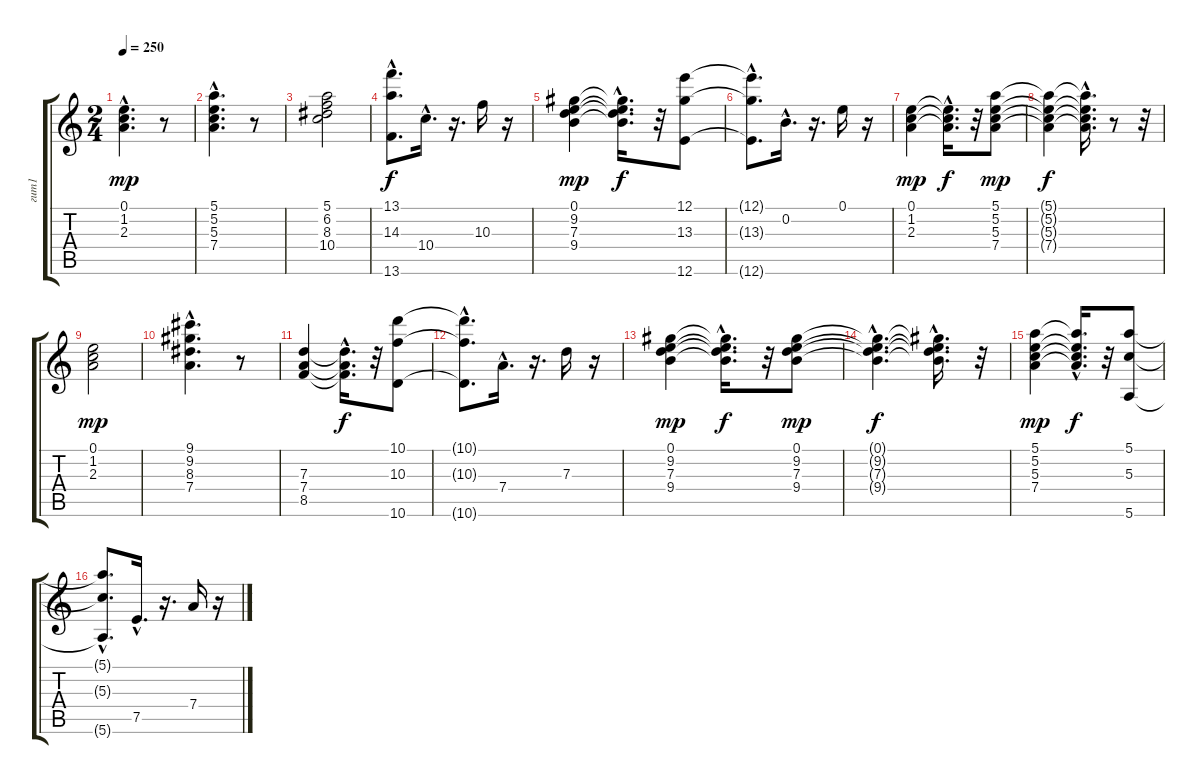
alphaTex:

\track ("гит1" "гит1") {instrument acousticguitarsteel}
\staff {score tabs}
\tuning (E4 B3 G3 D3 A2 E2) {hide}
\ts (2 4)
\tempo 250
\clef g2
\ks c
(0.1{hac} 1.2{hac} 2.3{hac}).4{d dy mp} r.8 |
(5.1{hac} 5.2{hac} 5.3{hac} 7.4{hac}).4{d} r.8 |
(5.1 6.2 8.3 10.4).2 |
(13.1 14.3 13.6{hac}).8{d dy f} 10.4{hac}.16{d} r.16{d} 10.3.16 r.16 |
(0.1 9.2 7.3 9.4).4{dy mp} (0.1{hac t} 9.2{hac t} 7.3{hac t} 9.4{hac t}).16{d dy f} r.32 (12.1 13.3 12.6).8 |
(12.1{t} 13.3{t} 12.6{hac t}).8{d} 0.2{hac}.16{d} r.16{d} 0.1.16 r.16 |
(0.1 1.2 2.3).4{dy mp} (0.1{hac t} 1.2{hac t} 2.3{hac t}).16{d dy f} r.32 (5.1 5.2 5.3 7.4).8{dy mp} |
(5.1{t} 5.2{t} 5.3{t} 7.4{t}).4{dy f} (5.1{hac t} 5.2{hac t} 5.3{hac t} 7.4{hac t}).16{d} r.8 r.32 |
(0.1 1.2 2.3).2{dy mp} |
(9.1{hac} 9.2{hac} 8.3{hac} 7.4{hac}).4{d} r.8 |
(7.3 7.4 8.5).4 (7.3{hac t} 7.4{hac t} 8.5{hac t}).16{d dy f} r.32 (10.1 10.3 10.6).8 |
(10.1{t} 10.3{t} 10.6{hac t}).8{d} 7.4{hac}.16{d} r.16{d} 7.3.16 r.16 |
(0.1 9.2 7.3 9.4).4{dy mp} (0.1{hac t} 9.2{hac t} 7.3{hac t} 9.4{hac t}).16{d dy f} r.32 (0.1 9.2 7.3 9.4).8{dy mp} |
(0.1{hac t} 9.2{hac t} 7.3{hac t} 9.4{hac t}).4{d dy f} (0.1{hac t} 9.2{hac t} 7.3{hac t} 9.4{hac t}).16{d} r.32 |
(5.1 5.2 5.3 7.4).4{dy mp} (5.1{hac t} 5.2{hac t} 5.3{hac t} 7.4{hac t}).16{d dy f} r.32 (5.1 5.3 5.6).8 |
(5.1{t} 5.3{t} 5.6{hac t}).8{d} 7.5{hac}.16{d} r.16{d} 7.4.16 r.16
